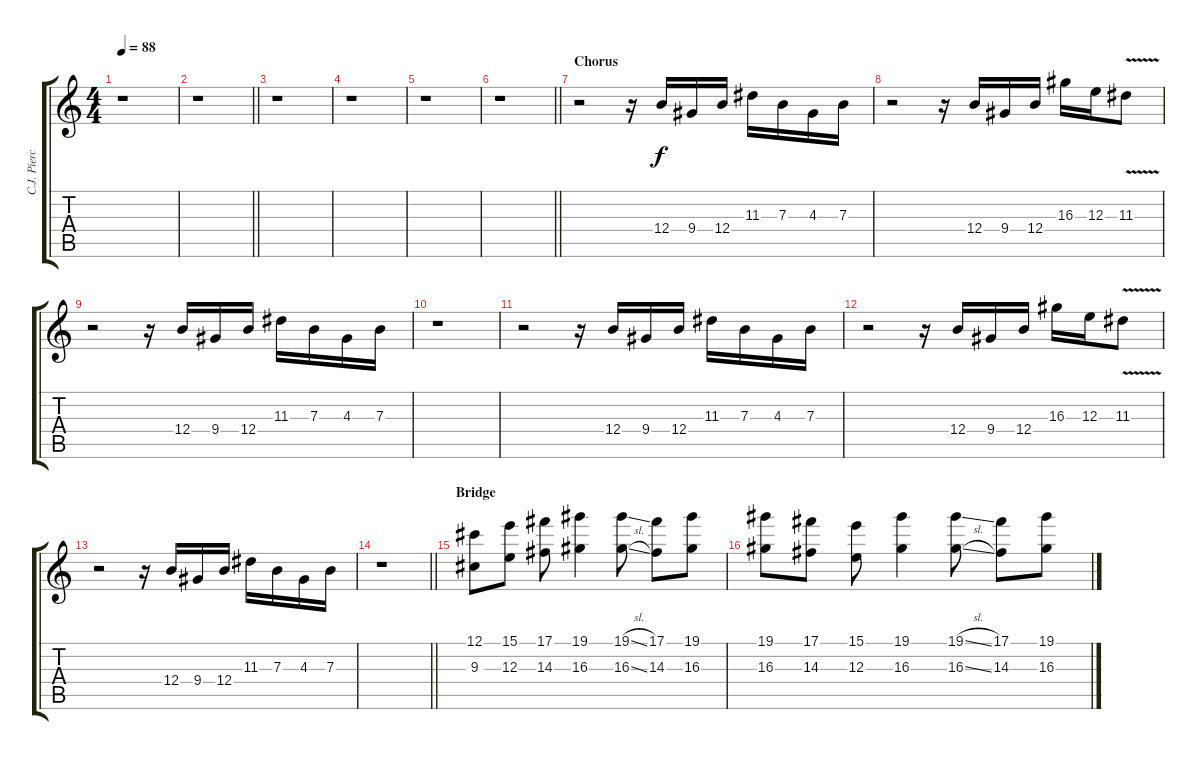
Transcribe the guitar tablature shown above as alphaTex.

\track ("C.J. Pierce (Lead Guitar)" "C.J. Pierc") {instrument distortionguitar}
\staff {score tabs}
\tuning (Db4 Ab3 E3 B2 Gb2 B1) {hide}
\ts (4 4)
\tempo 88
\clef g2
\ks c
r.1{dy f} |
\barLineRight lightlight
r.1 |
r.1 |
r.1 |
r.1 |
\barLineRight lightlight
r.1 |
\section ("" "Chorus")
r.2 r.16{volume 16} 12.4.16 9.4.16 12.4.16 11.3.16 7.3.16 4.3.16 7.3.16 |
r.2 r.16 12.4.16 9.4.16 12.4.16 16.3.16 12.3.16 11.3{v}.8 |
r.2 r.16 12.4.16 9.4.16 12.4.16 11.3.16 7.3.16 4.3.16 7.3.16 |
r.1 |
r.2 r.16 12.4.16 9.4.16 12.4.16 11.3.16 7.3.16 4.3.16 7.3.16 |
r.2 r.16 12.4.16 9.4.16 12.4.16 16.3.16 12.3.16 11.3{v}.8 |
r.2 r.16 12.4.16 9.4.16 12.4.16 11.3.16 7.3.16 4.3.16 7.3.16 |
\barLineRight lightlight
r.1 |
\section ("" "Bridge")
(12.1 9.3).8{volume 9} (15.1 12.3).8 (17.1 14.3).8 (19.1 16.3).4 (19.1{sl} 16.3{sl}).8 (17.1 14.3).8 (19.1 16.3).8 |
(19.1 16.3).8 (17.1 14.3).8 (15.1 12.3).8 (19.1 16.3).4 (19.1{sl} 16.3{sl}).8 (17.1 14.3).8 (19.1 16.3).8
